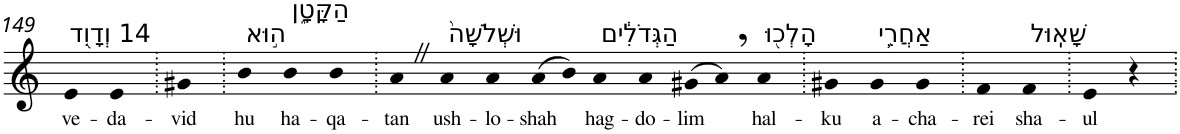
**kern	**text
*part1	*part1
*staff1	*staff1
*I"Piano	*
*I'Pno	*
!!LO:PB:g=z
*clefG2	*
*k[]	*
=149	=149
!LO:TX:a:t=14 וְדָוִ֖ד	!
!	!LO:LY:b
4e	ve-
!	!LO:LY:b
4e	-da-
=150.	=150.
!	!LO:LY:b
4g#X	-vid
=151.	=151.
!LO:TX:a:t=ה֣וּא	!
!	!LO:LY:b
4b	hu
!LO:TX:a:t=הַקָּטָ֑ן	!
!	!LO:LY:b
4b	ha-
!	!LO:LY:b
4b	-qa-
=152.	=152.
!	!LO:LY:b
4aZ	-tan
!LO:TX:a:t=וּשְׁלֹשָׁה֙	!
!	!LO:LY:b
4a	ush-
!	!LO:LY:b
4a	-lo-
!	!LO:LY:b
(>8a	-shah
8b)	.
!LO:TX:a:t=הַגְּדֹלִ֔ים	!
!	!LO:LY:b
4a	hag-
!	!LO:LY:b
4a	-do-
!	!LO:LY:b
(>8g#X	-lim
8a,)	.
!LO:TX:a:t=הָלְכ֖וּ	!
!	!LO:LY:b
4a	hal-
=153.	=153.
!	!LO:LY:b
4g#X	-ku
!LO:TX:a:t=אַחֲרֵ֥י	!
!	!LO:LY:b
4g#	a-
!	!LO:LY:b
4g#	-cha-
=154.	=154.
!	!LO:LY:b
4f	-rei
!LO:TX:a:t=שָׁאֽוּל	!
!	!LO:LY:b
4f	sha-
=155.	=155.
!	!LO:LY:b
4e	-ul
4r	.
=.	=.
*-	*-
